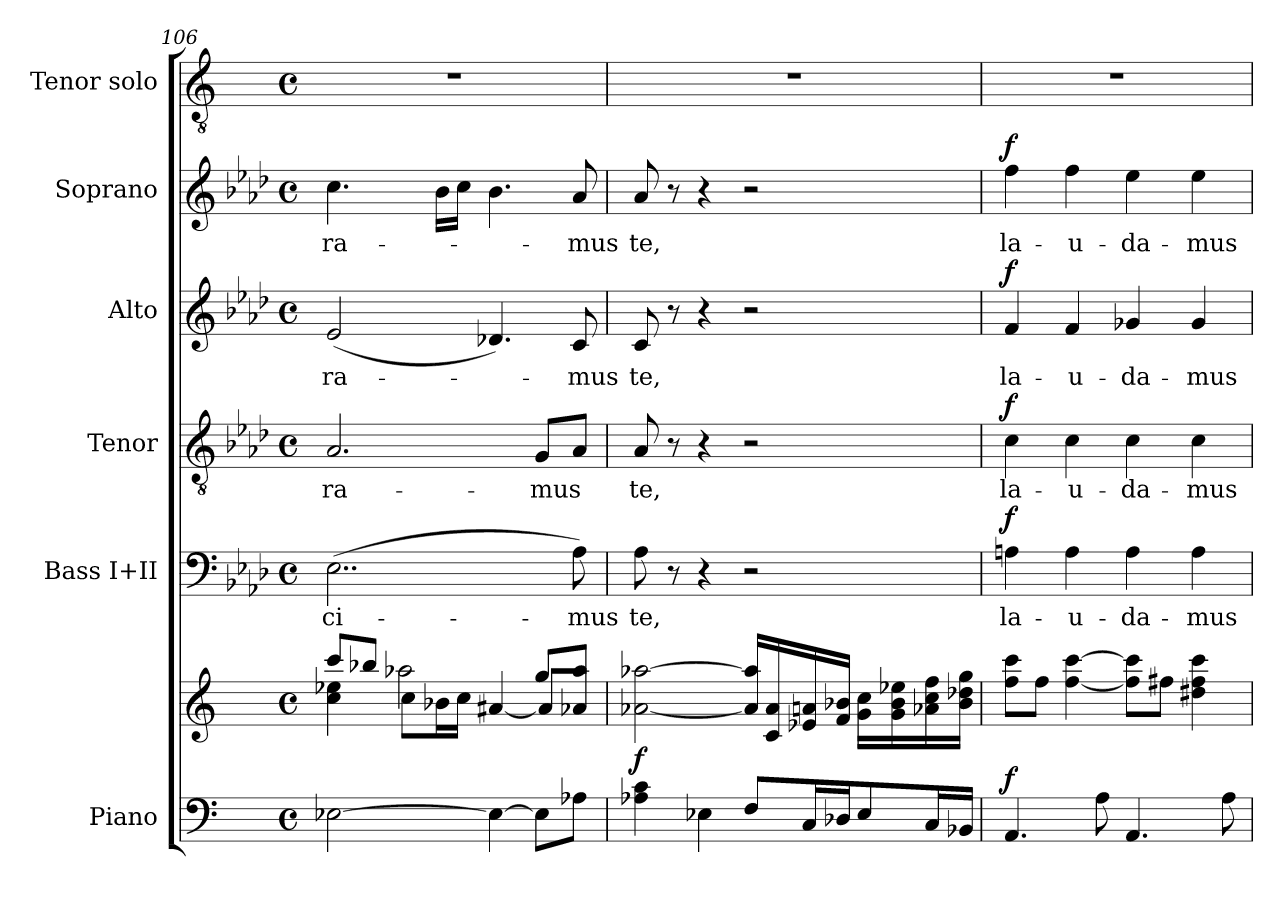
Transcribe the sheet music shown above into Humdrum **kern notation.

**kern	**kern	**dynam	**kern	**text	**dynam	**kern	**text	**dynam	**kern	**text	**dynam	**kern	**text	**dynam	**kern
*part6	*part6	*part6	*part5	*part5	*part5	*part4	*part4	*part4	*part3	*part3	*part3	*part2	*part2	*part2	*part1
*staff7	*staff6	*staff6/7	*staff5	*staff5	*staff5	*staff4	*staff4	*staff4	*staff3	*staff3	*staff3	*staff2	*staff2	*staff2	*staff1
*I"Piano	*	*	*I"Bass I+II	*	*	*I"Tenor	*	*	*I"Alto	*	*	*I"Soprano	*	*	*I"Tenor solo
*I'Pno.	*	*	*I'B.I+II	*	*	*I'T.	*	*	*I'A.	*	*	*I'S.	*	*	*I'T.s
!!LO:LB:g=z
*clefF4	*clefG2	*	*clefF4	*	*	*clefGv2	*	*	*clefG2	*	*	*clefG2	*	*	*clefGv2
*k[]	*k[]	*	*k[b-e-a-d-]	*	*	*k[b-e-a-d-]	*	*	*k[b-e-a-d-]	*	*	*k[b-e-a-d-]	*	*	*k[]
*M4/4	*M4/4	*	*M4/4	*	*	*M4/4	*	*	*M4/4	*	*	*M4/4	*	*	*M4/4
*met(c)	*met(c)	*	*met(c)	*	*	*met(c)	*	*	*met(c)	*	*	*met(c)	*	*	*met(c)
=106	=106	=106	=106	=106	=106	=106	=106	=106	=106	=106	=106	=106	=106	=106	=106
*	*^	*	*	*	*	*	*	*	*	*	*	*	*	*	*
[2E-X\	8ccc/L	4cc\ 4ee-X\	.	(2..E-\	ci-	.	2.A-/	-ra-	.	(2e-/	-ra-	.	4.cc\	-ra-	.	1r
.	8bb-X/J	.	.	.	.	.	.	.	.	.	.	.	.	.	.	.
.	2aa-X\	8cc\L	.	.	.	.	.	.	.	.	.	.	.	.	.	.
.	.	16b-X\L	.	.	.	.	.	.	.	.	.	.	16b-\LL	.	.	.
.	.	16cc\JJ	.	.	.	.	.	.	.	.	.	.	16cc\JJ	.	.	.
4E-\_	.	[4a#X/	.	.	.	.	.	.	.	4.d-X/)	.	.	4.b-\	.	.	.
8E-\L]	8gg/L	8a#/L]	.	.	.	.	8G/L	-mus	.	.	.	.	.	.	.	.
8A-X\J	8aa-/J	8a-X/J	.	8A-\)	-mus	.	8A-/J	.	.	8c/	-mus	.	8a-/	-mus	.	.
=107	=107	=107	=107	=107	=107	=107	=107	=107	=107	=107	=107	=107	=107	=107	=107	=107
!	!	!	!LO:DY:a=2	!	!	!	!	!	!	!	!	!	!	!	!	!
*	*v	*v	*	*	*	*	*	*	*	*	*	*	*	*	*	*
4A-X\ 4c\	[2a-X\ [2aa-X\	f	8A-\	te,	.	8A-/	te,	.	8c/	te,	.	8a-/	te,	.	1r
.	.	.	8r	.	.	8r	.	.	8r	.	.	8r	.	.	.
4E-X\	.	.	4r	.	.	4r	.	.	4r	.	.	4r	.	.	.
8F/L	16a-/] 16aa-/]LL	.	2r	.	.	2r	.	.	2r	.	.	2r	.	.	.
.	16c/ 16a-/	.	.	.	.	.	.	.	.	.	.	.	.	.	.
16C/L	16e-X/ 16an/	.	.	.	.	.	.	.	.	.	.	.	.	.	.
16D-X/J	16f/ 16b-X/JJ	.	.	.	.	.	.	.	.	.	.	.	.	.	.
8E-/	16g\ 16cc\LL	.	.	.	.	.	.	.	.	.	.	.	.	.	.
.	16g\ 16b-\ 16ee-X\	.	.	.	.	.	.	.	.	.	.	.	.	.	.
16C/L	16a-X\ 16cc\ 16ff\	.	.	.	.	.	.	.	.	.	.	.	.	.	.
16BB-X/JJ	16b-\ 16dd-X\ 16gg\JJ	.	.	.	.	.	.	.	.	.	.	.	.	.	.
=108	=108	=108	=108	=108	=108	=108	=108	=108	=108	=108	=108	=108	=108	=108	=108
!	!	!LO:DY:a=2	!	!	!LO:DY:a	!	!	!LO:DY:a	!	!	!LO:DY:a	!	!	!LO:DY:a	!
4.AA/	8ff\ 8ccc\L	f	4An\	la-	f	4c\	la-	f	4f/	la-	f	4ff\	la-	f	1r
.	8ff\J	.	.	.	.	.	.	.	.	.	.	.	.	.	.
.	[4ff\ [4ccc\	.	4A\	-u-	.	4c\	-u-	.	4f/	-u-	.	4ff\	-u-	.	.
8A\	.	.	.	.	.	.	.	.	.	.	.	.	.	.	.
4.AA/	8ff\] 8ccc\]L	.	4A\	-da-	.	4c\	-da-	.	4g-X/	-da-	.	4ee-\	-da-	.	.
.	8ff#X\J	.	.	.	.	.	.	.	.	.	.	.	.	.	.
.	4dd#X\ 4ff#\ 4ccc\	.	4A\	-mus	.	4c\	-mus	.	4g-/	-mus	.	4ee-\	-mus	.	.
8A\	.	.	.	.	.	.	.	.	.	.	.	.	.	.	.
=	=	=	=	=	=	=	=	=	=	=	=	=	=	=	=
*-	*-	*-	*-	*-	*-	*-	*-	*-	*-	*-	*-	*-	*-	*-	*-
